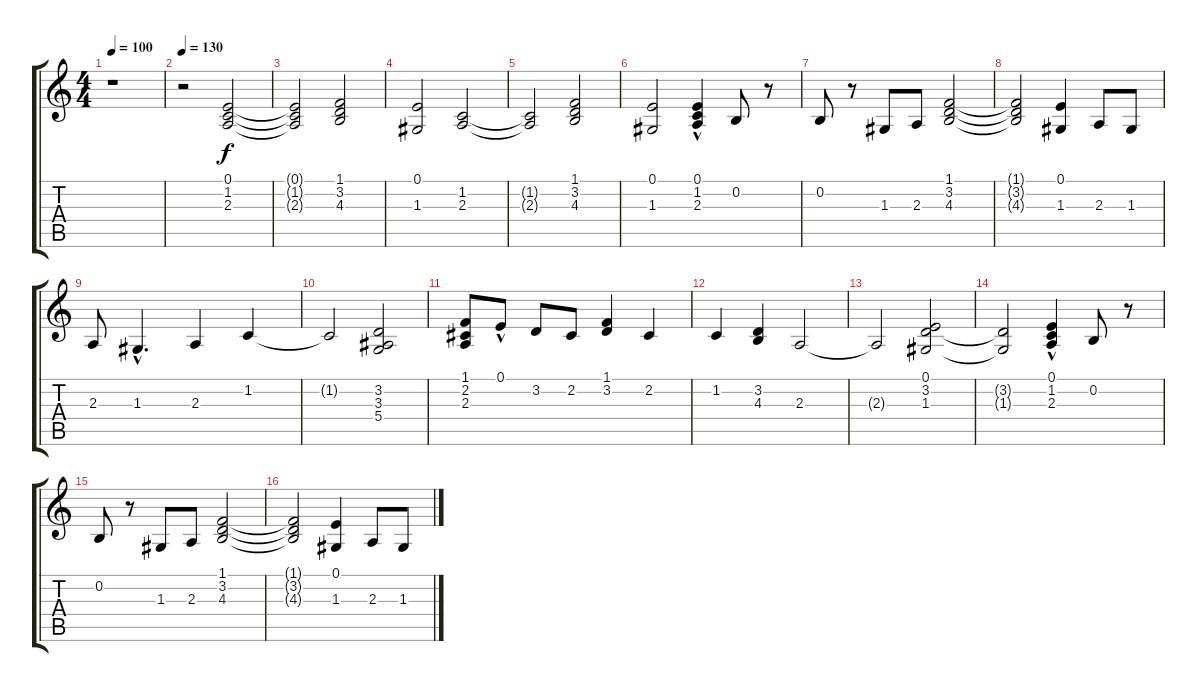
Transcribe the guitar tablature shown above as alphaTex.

\track "" {instrument pad1newage}
\staff {score tabs}
\tuning (E4 B3 G3 D3 A2 E2) {hide}
\ts (4 4)
\tempo 100
\clef g2
\ks c
r.1{dy f instrument pad1newage} |
\tempo 130
r.2 (0.1 1.2 2.3).2 |
(0.1{t} 1.2{t} 2.3{t}).2 (1.1 3.2 4.3).2 |
(0.1 1.3).2 (1.2 2.3).2 |
(1.2{t} 2.3{t}).2 (1.1 3.2 4.3).2 |
(0.1 1.3).2 (0.1 1.2 2.3{hac}).4 0.2.8 r.8 |
0.2.8 r.8 1.3.8 2.3.8 (1.1 3.2 4.3).2 |
(1.1{t} 3.2{t} 4.3{t}).2 (0.1 1.3).4 2.3.8 1.3.8 |
2.3.8 1.3{hac}.4{d} 2.3.4 1.2.4 |
1.2{t}.2 (3.2 3.3 5.4).2 |
(1.1 2.2 2.3).8 0.1{hac}.8 3.2.8 2.2.8 (1.1 3.2).4 2.2.4 |
1.2.4 (3.2 4.3).4 2.3.2 |
2.3{t}.2 (0.1 3.2 1.3).2 |
(3.2{t} 1.3{t}).2 (0.1 1.2 2.3{hac}).4 0.2.8 r.8 |
0.2.8 r.8 1.3.8 2.3.8 (1.1 3.2 4.3).2 |
(1.1{t} 3.2{t} 4.3{t}).2 (0.1 1.3).4 2.3.8 1.3.8
